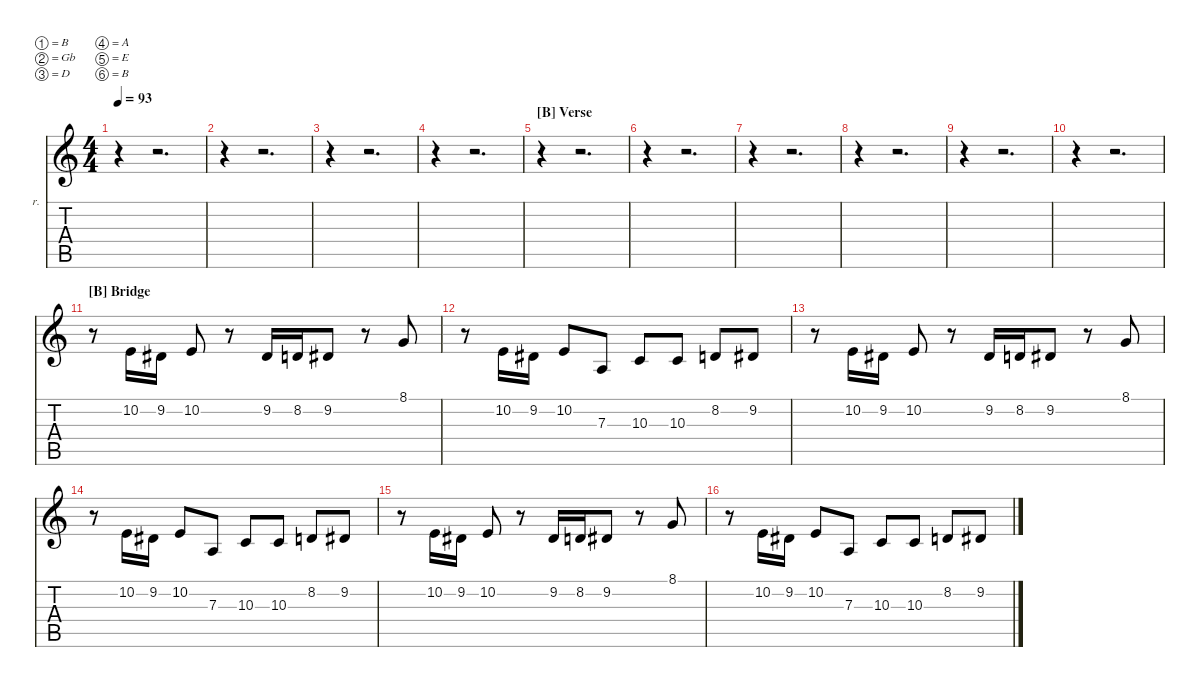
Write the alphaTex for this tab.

\defaultSystemsLayout 4
\hideDynamics
\bracketExtendMode nobrackets
\firstSystemTrackNameOrientation horizontal
\otherSystemsTrackNameOrientation horizontal
\track ("2nd Vocals" "r.") {instrument synthvoice}
\staff {score tabs}
\tuning (B3 Gb3 D3 A2 E2 B1)
\ts (4 4)
\scale
0.990621
\tempo 93
\accidentals auto
\clef g2
\ottava regular
\simile none
\ks c
r.4{dy f beam Down} r.2{d beam Down} |
\scale
0.948516 r.4{beam Down} r.2{d beam Down} |
\scale
0.948516 r.4{beam Down} r.2{d beam Down} |
\scale
1.09919 r.4{beam Down} r.2{d beam Down} |
\section ("B" "Verse")
\scale
0.977463 r.4{beam Down} r.2{d beam Down} |
\scale
0.945884 r.4{beam Down} r.2{d beam Down} |
\scale
0.977463 r.4{beam Down} r.2{d beam Down} |
\scale
1.06761 r.4{beam Down} r.2{d beam Down} |
\scale
1.09129 r.4{beam Down} r.2{d beam Down} |
\scale
0.969568 r.4{beam Down} r.2{d beam Down} |
\section ("B" "Bridge")
\scale
0.969568 r.8{beam Down} 10.2.16{beam Up} 9.2{acc #}.16{beam Up} 10.2.8{beam Up} r.8{beam Up} 9.2{acc #}.16{beam Up} 8.2.16{beam Up} 9.2{acc #}.8{beam Up} r.8{beam Up} 8.1.8{beam Up} |
\scale
0.969568 r.8{beam Down} 10.2.16{beam Up} 9.2{acc #}.16{beam Up} 10.2.8{beam Up} 7.3.8{beam Up} 10.3.8{beam Up} 10.3.8{beam Up} 8.2.8{beam Up} 9.2{acc #}.8{beam Up} |
\scale
1.09129 r.8{beam Down} 10.2.16{beam Up} 9.2{acc #}.16{beam Up} 10.2.8{beam Up} r.8{beam Up} 9.2{acc #}.16{beam Up} 8.2.16{beam Up} 9.2{acc #}.8{beam Up} r.8{beam Up} 8.1.8{beam Up} |
\scale
0.969568 r.8{beam Down} 10.2.16{beam Up} 9.2{acc #}.16{beam Up} 10.2.8{beam Up} 7.3.8{beam Up} 10.3.8{beam Up} 10.3.8{beam Up} 8.2.8{beam Up} 9.2{acc #}.8{beam Up} |
\scale
0.969568 r.8{beam Down} 10.2.16{beam Up} 9.2{acc #}.16{beam Up} 10.2.8{beam Up} r.8{beam Up} 9.2{acc #}.16{beam Up} 8.2.16{beam Up} 9.2{acc #}.8{beam Up} r.8{beam Up} 8.1.8{beam Up} |
\scale
1.09129 r.8{beam Down} 10.2.16{beam Up} 9.2{acc #}.16{beam Up} 10.2.8{beam Up} 7.3.8{beam Up} 10.3.8{beam Up} 10.3.8{beam Up} 8.2.8{beam Up} 9.2{acc #}.8{beam Up}
